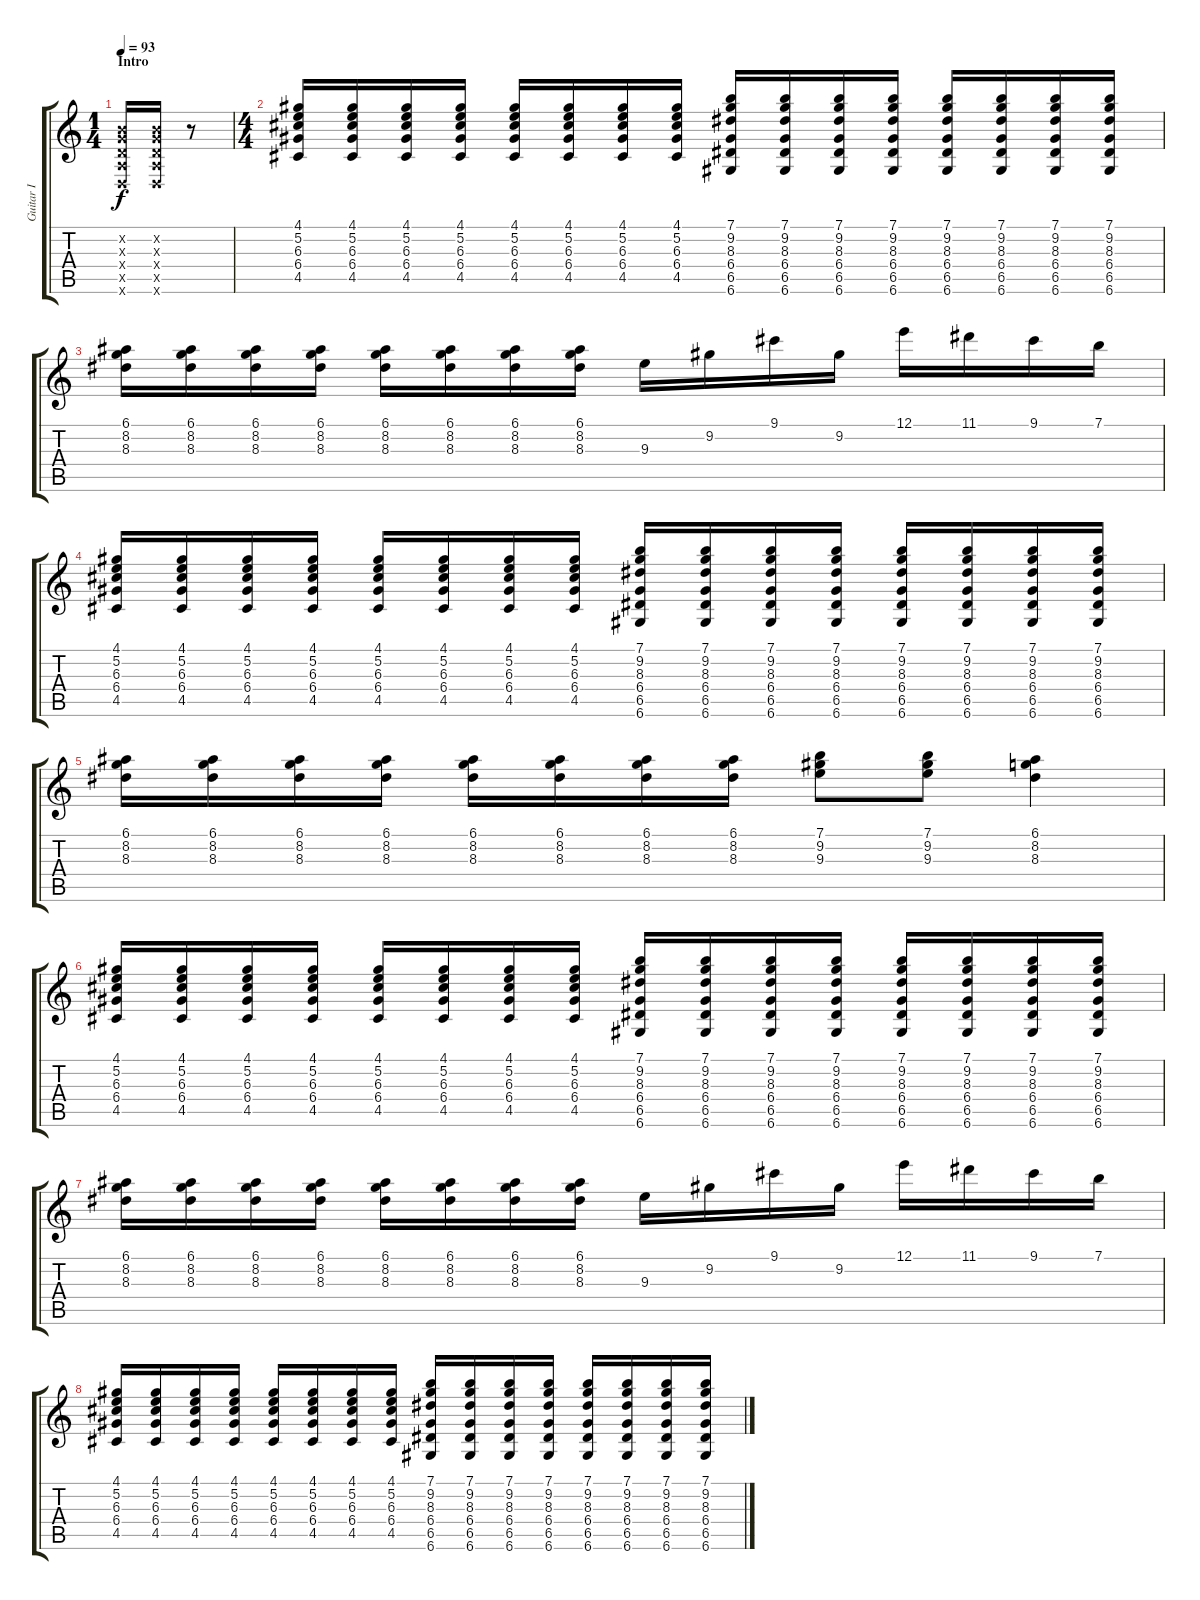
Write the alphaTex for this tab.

\track ("Guitar I" "Guitar I") {instrument distortionguitar}
\staff {score tabs}
\tuning (E4 B3 G3 D3 A2 D2) {hide}
\ts (1 4)
\section ("" "Intro")
\tempo 93
\clef g2
\ks c
(0.2{x} 0.3{x} 0.4{x} 0.5{x} 0.6{x}).16{dy f instrument distortionguitar} (0.2{x} 0.3{x} 0.4{x} 0.5{x} 0.6{x}).16 r.8 |
\ts (4 4)
(4.1 5.2 6.3 6.4 4.5).16 (4.1 5.2 6.3 6.4 4.5).16 (4.1 5.2 6.3 6.4 4.5).16 (4.1 5.2 6.3 6.4 4.5).16 (4.1 5.2 6.3 6.4 4.5).16 (4.1 5.2 6.3 6.4 4.5).16 (4.1 5.2 6.3 6.4 4.5).16 (4.1 5.2 6.3 6.4 4.5).16 (7.1 9.2 8.3 6.4 6.5 6.6).16 (7.1 9.2 8.3 6.4 6.5 6.6).16 (7.1 9.2 8.3 6.4 6.5 6.6).16 (7.1 9.2 8.3 6.4 6.5 6.6).16 (7.1 9.2 8.3 6.4 6.5 6.6).16 (7.1 9.2 8.3 6.4 6.5 6.6).16 (7.1 9.2 8.3 6.4 6.5 6.6).16 (7.1 9.2 8.3 6.4 6.5 6.6).16 |
(6.1 8.2 8.3).16 (6.1 8.2 8.3).16 (6.1 8.2 8.3).16 (6.1 8.2 8.3).16 (6.1 8.2 8.3).16 (6.1 8.2 8.3).16 (6.1 8.2 8.3).16 (6.1 8.2 8.3).16 9.3.16 9.2.16 9.1.16 9.2.16 12.1.16 11.1.16 9.1.16 7.1.16 |
(4.1 5.2 6.3 6.4 4.5).16 (4.1 5.2 6.3 6.4 4.5).16 (4.1 5.2 6.3 6.4 4.5).16 (4.1 5.2 6.3 6.4 4.5).16 (4.1 5.2 6.3 6.4 4.5).16 (4.1 5.2 6.3 6.4 4.5).16 (4.1 5.2 6.3 6.4 4.5).16 (4.1 5.2 6.3 6.4 4.5).16 (7.1 9.2 8.3 6.4 6.5 6.6).16 (7.1 9.2 8.3 6.4 6.5 6.6).16 (7.1 9.2 8.3 6.4 6.5 6.6).16 (7.1 9.2 8.3 6.4 6.5 6.6).16 (7.1 9.2 8.3 6.4 6.5 6.6).16 (7.1 9.2 8.3 6.4 6.5 6.6).16 (7.1 9.2 8.3 6.4 6.5 6.6).16 (7.1 9.2 8.3 6.4 6.5 6.6).16 |
(6.1 8.2 8.3).16 (6.1 8.2 8.3).16 (6.1 8.2 8.3).16 (6.1 8.2 8.3).16 (6.1 8.2 8.3).16 (6.1 8.2 8.3).16 (6.1 8.2 8.3).16 (6.1 8.2 8.3).16 (7.1 9.2 9.3).8 (7.1 9.2 9.3).8 (6.1 8.2 8.3).4 |
(4.1 5.2 6.3 6.4 4.5).16 (4.1 5.2 6.3 6.4 4.5).16 (4.1 5.2 6.3 6.4 4.5).16 (4.1 5.2 6.3 6.4 4.5).16 (4.1 5.2 6.3 6.4 4.5).16 (4.1 5.2 6.3 6.4 4.5).16 (4.1 5.2 6.3 6.4 4.5).16 (4.1 5.2 6.3 6.4 4.5).16 (7.1 9.2 8.3 6.4 6.5 6.6).16 (7.1 9.2 8.3 6.4 6.5 6.6).16 (7.1 9.2 8.3 6.4 6.5 6.6).16 (7.1 9.2 8.3 6.4 6.5 6.6).16 (7.1 9.2 8.3 6.4 6.5 6.6).16 (7.1 9.2 8.3 6.4 6.5 6.6).16 (7.1 9.2 8.3 6.4 6.5 6.6).16 (7.1 9.2 8.3 6.4 6.5 6.6).16 |
(6.1 8.2 8.3).16 (6.1 8.2 8.3).16 (6.1 8.2 8.3).16 (6.1 8.2 8.3).16 (6.1 8.2 8.3).16 (6.1 8.2 8.3).16 (6.1 8.2 8.3).16 (6.1 8.2 8.3).16 9.3.16 9.2.16 9.1.16 9.2.16 12.1.16 11.1.16 9.1.16 7.1.16 |
(4.1 5.2 6.3 6.4 4.5).16 (4.1 5.2 6.3 6.4 4.5).16 (4.1 5.2 6.3 6.4 4.5).16 (4.1 5.2 6.3 6.4 4.5).16 (4.1 5.2 6.3 6.4 4.5).16 (4.1 5.2 6.3 6.4 4.5).16 (4.1 5.2 6.3 6.4 4.5).16 (4.1 5.2 6.3 6.4 4.5).16 (7.1 9.2 8.3 6.4 6.5 6.6).16 (7.1 9.2 8.3 6.4 6.5 6.6).16 (7.1 9.2 8.3 6.4 6.5 6.6).16 (7.1 9.2 8.3 6.4 6.5 6.6).16 (7.1 9.2 8.3 6.4 6.5 6.6).16 (7.1 9.2 8.3 6.4 6.5 6.6).16 (7.1 9.2 8.3 6.4 6.5 6.6).16 (7.1 9.2 8.3 6.4 6.5 6.6).16
